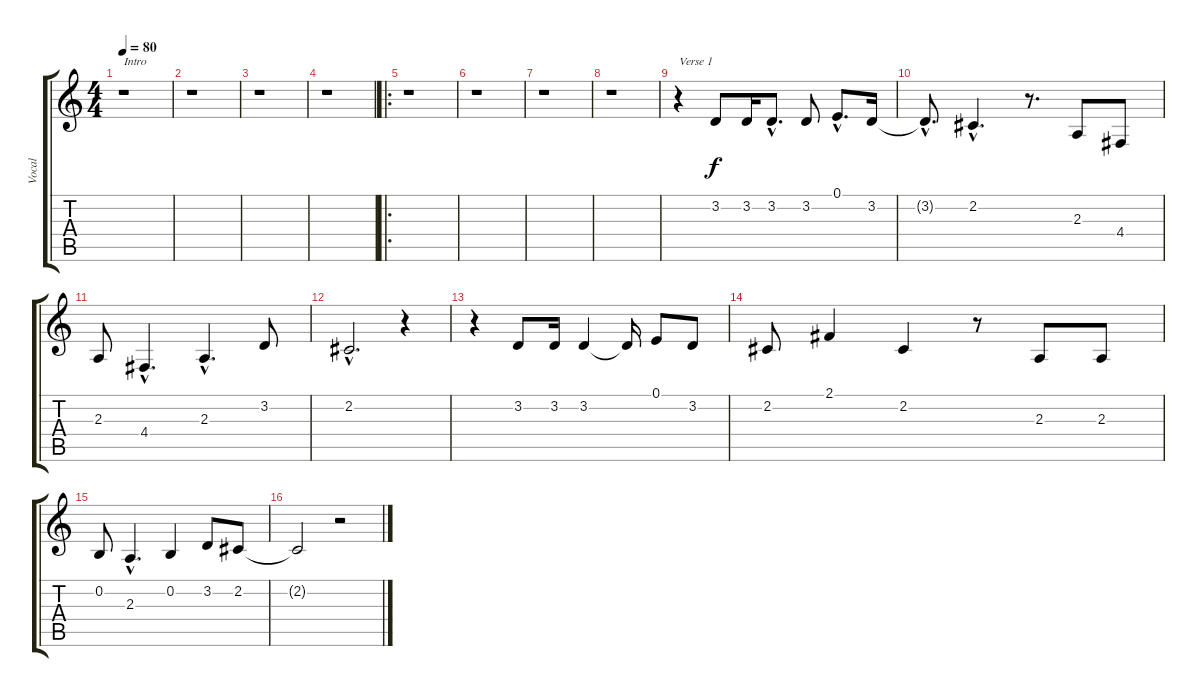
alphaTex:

\track ("Vocal" "Vocal") {instrument clarinet}
\staff {score tabs}
\tuning (E4 B3 G3 D3 A2 E2) {hide}
\ts (4 4)
\tempo 80
\clef g2
\ks c
r.1{txt "Intro" dy f instrument clarinet} |
r.1 |
r.1 |
r.1 |
\ro
r.1 |
r.1 |
r.1 |
r.1 |
r.4{txt "Verse 1"} 3.2.8 3.2.16 3.2{hac}.8{d} 3.2.8 0.1{hac}.8{d} 3.2.16 |
3.2{hac t}.8{d} 2.2{hac}.4{d} r.8{d} 2.3.8 4.4.8 |
2.3.8 4.4{hac}.4{d} 2.3{hac}.4{d} 3.2.8 |
2.2{hac}.2{d} r.4 |
r.4 3.2.8 3.2.16 3.2.4 3.2{t}.16 0.1.8 3.2.8 |
2.2.8 2.1.4 2.2.4 r.8 2.3.8 2.3.8 |
0.2.8 2.3{hac}.4{d} 0.2.4 3.2.8 2.2.8 |
2.2{t}.2 r.2
